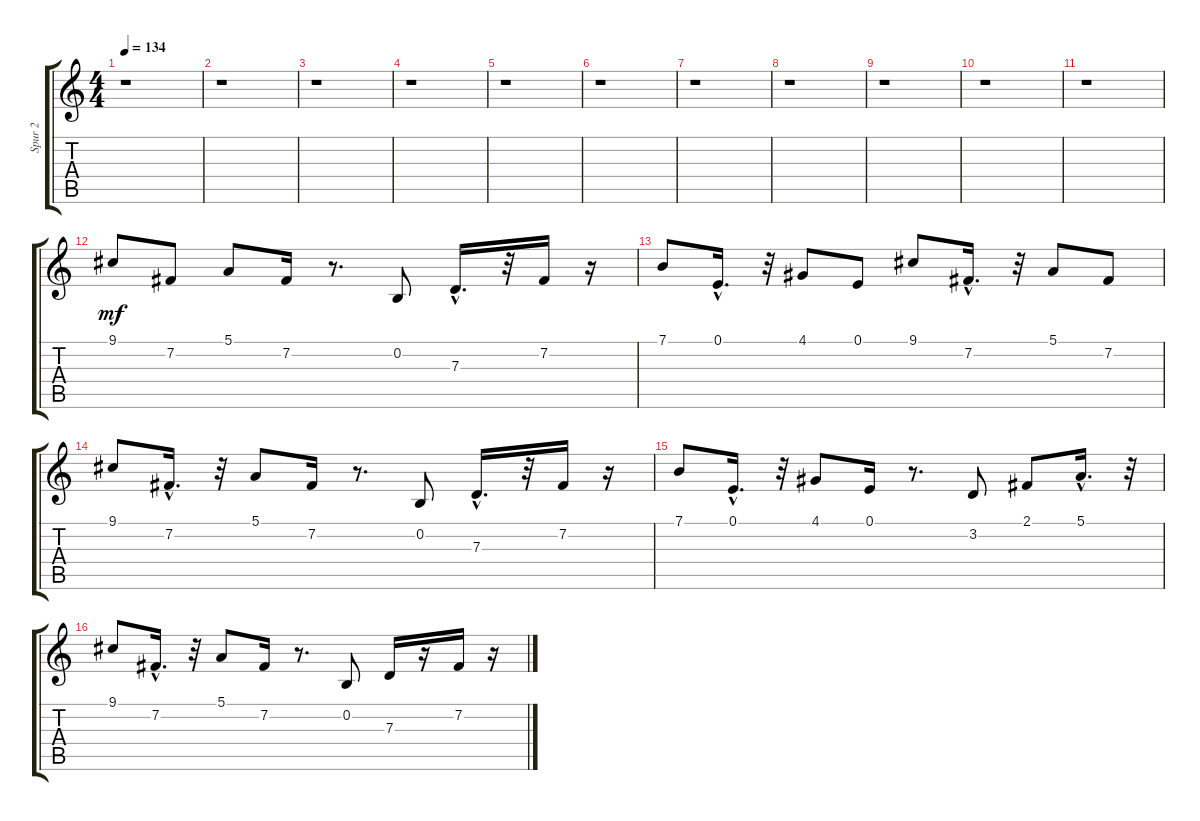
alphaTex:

\track ("Spur 2" "Spur 2") {instrument vibraphone}
\staff {score tabs}
\tuning (E4 B3 G3 D3 A2 E2) {hide}
\ts (4 4)
\tempo 134
\clef g2
\ks c
r.1{dy mf} |
r.1 |
r.1 |
r.1 |
r.1 |
r.1 |
r.1 |
r.1 |
r.1 |
r.1 |
r.1 |
9.1.8 7.2.8 5.1.8 7.2.16 r.8{d} 0.2.8 7.3{hac}.16{d} r.32 7.2.16 r.16 |
7.1.8 0.1{hac}.16{d} r.32 4.1.8 0.1.8 9.1.8 7.2{hac}.16{d} r.32 5.1.8 7.2.8 |
9.1.8 7.2{hac}.16{d} r.32 5.1.8 7.2.16 r.8{d} 0.2.8 7.3{hac}.16{d} r.32 7.2.16 r.16 |
7.1.8 0.1{hac}.16{d} r.32 4.1.8 0.1.16 r.8{d} 3.2.8 2.1.8 5.1{hac}.16{d} r.32 |
9.1.8 7.2{hac}.16{d} r.32 5.1.8 7.2.16 r.8{d} 0.2.8 7.3.16 r.16 7.2.16 r.16
